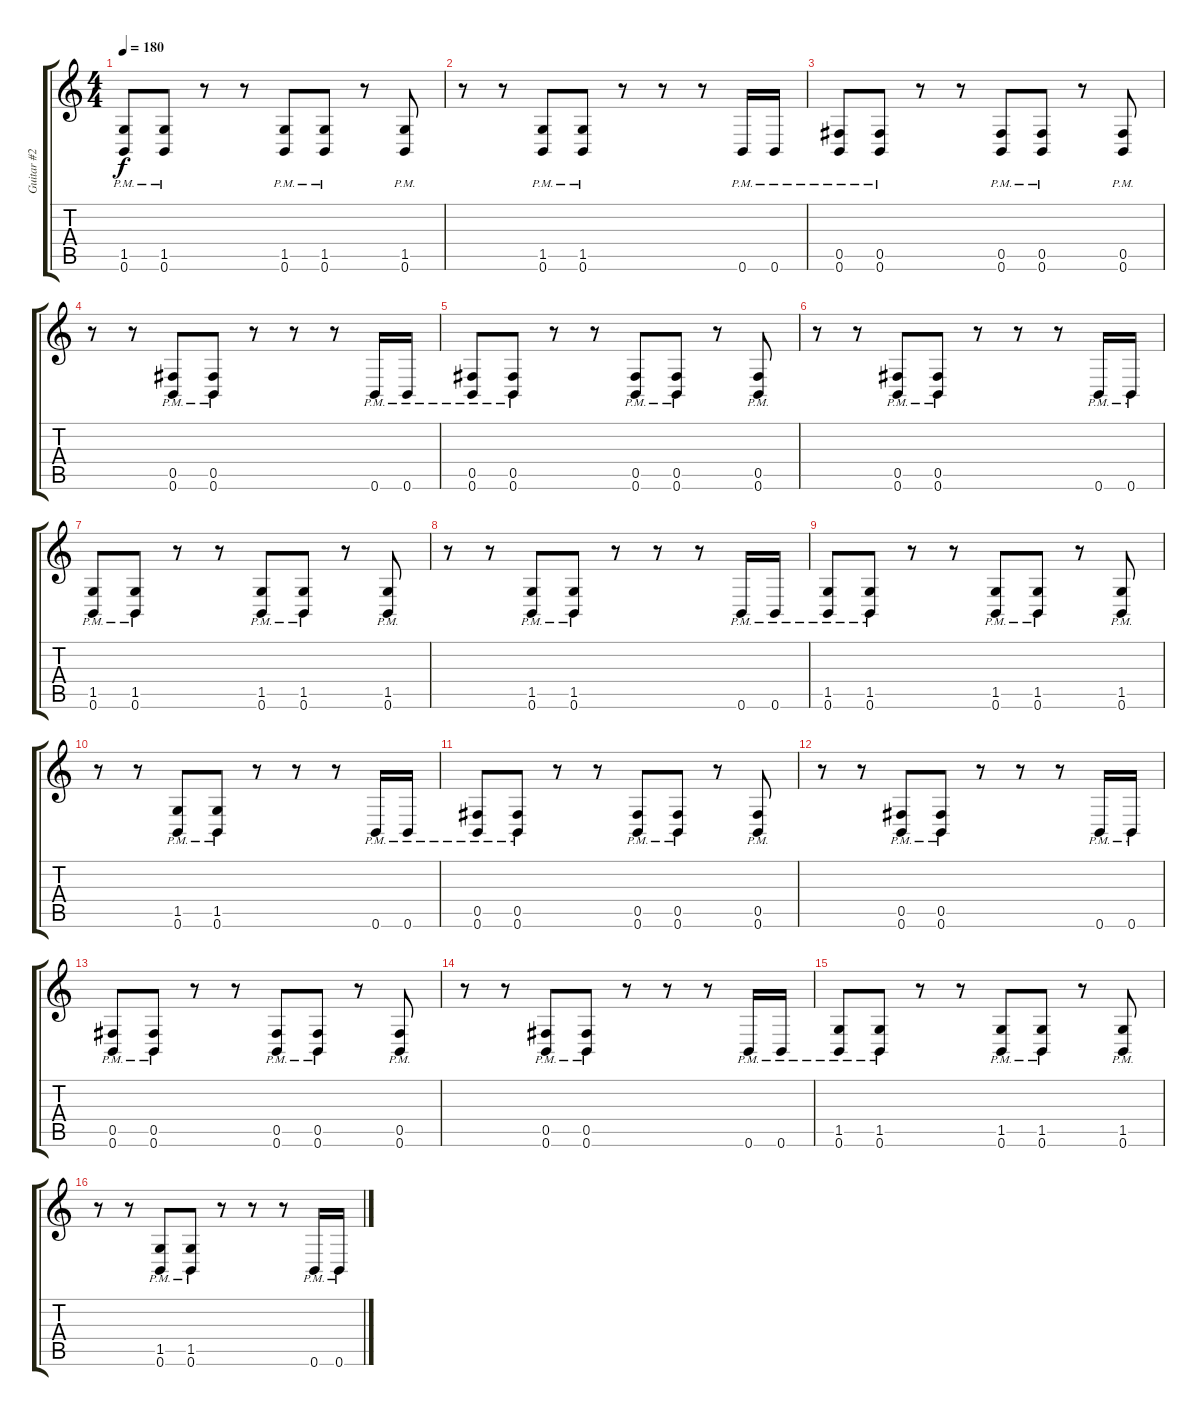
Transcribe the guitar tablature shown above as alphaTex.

\track ("Guitar #2" "Guitar #2") {instrument distortionguitar}
\staff {score tabs}
\tuning (Db4 Ab3 E3 B2 Gb2 B1) {hide}
\ts (4 4)
\tempo 180
\clef g2
\ks c
(1.5{pm} 0.6{pm}).8{dy f} (1.5{pm} 0.6{pm}).8 r.8 r.8 (1.5{pm} 0.6{pm}).8 (1.5{pm} 0.6{pm}).8 r.8 (1.5{pm} 0.6{pm}).8 |
r.8 r.8 (1.5{pm} 0.6{pm}).8 (1.5{pm} 0.6{pm}).8 r.8 r.8 r.8 0.6{pm}.16 0.6{pm}.16 |
(0.5{pm} 0.6{pm}).8 (0.5{pm} 0.6{pm}).8 r.8 r.8 (0.5{pm} 0.6{pm}).8 (0.5{pm} 0.6{pm}).8 r.8 (0.5{pm} 0.6{pm}).8 |
r.8 r.8 (0.5{pm} 0.6{pm}).8 (0.5{pm} 0.6{pm}).8 r.8 r.8 r.8 0.6{pm}.16 0.6{pm}.16 |
(0.5{pm} 0.6{pm}).8 (0.5{pm} 0.6{pm}).8 r.8 r.8 (0.5{pm} 0.6{pm}).8 (0.5{pm} 0.6{pm}).8 r.8 (0.5{pm} 0.6{pm}).8 |
r.8 r.8 (0.5{pm} 0.6{pm}).8 (0.5{pm} 0.6{pm}).8 r.8 r.8 r.8 0.6{pm}.16 0.6{pm}.16 |
(1.5{pm} 0.6{pm}).8 (1.5{pm} 0.6{pm}).8 r.8 r.8 (1.5{pm} 0.6{pm}).8 (1.5{pm} 0.6{pm}).8 r.8 (1.5{pm} 0.6{pm}).8 |
r.8 r.8 (1.5{pm} 0.6{pm}).8 (1.5{pm} 0.6{pm}).8 r.8 r.8 r.8 0.6{pm}.16 0.6{pm}.16 |
(1.5{pm} 0.6{pm}).8 (1.5{pm} 0.6{pm}).8 r.8 r.8 (1.5{pm} 0.6{pm}).8 (1.5{pm} 0.6{pm}).8 r.8 (1.5{pm} 0.6{pm}).8 |
r.8 r.8 (1.5{pm} 0.6{pm}).8 (1.5{pm} 0.6{pm}).8 r.8 r.8 r.8 0.6{pm}.16 0.6{pm}.16 |
(0.5{pm} 0.6{pm}).8 (0.5{pm} 0.6{pm}).8 r.8 r.8 (0.5{pm} 0.6{pm}).8 (0.5{pm} 0.6{pm}).8 r.8 (0.5{pm} 0.6{pm}).8 |
r.8 r.8 (0.5{pm} 0.6{pm}).8 (0.5{pm} 0.6{pm}).8 r.8 r.8 r.8 0.6{pm}.16 0.6{pm}.16 |
(0.5{pm} 0.6{pm}).8 (0.5{pm} 0.6{pm}).8 r.8 r.8 (0.5{pm} 0.6{pm}).8 (0.5{pm} 0.6{pm}).8 r.8 (0.5{pm} 0.6{pm}).8 |
r.8 r.8 (0.5{pm} 0.6{pm}).8 (0.5{pm} 0.6{pm}).8 r.8 r.8 r.8 0.6{pm}.16 0.6{pm}.16 |
(1.5{pm} 0.6{pm}).8 (1.5{pm} 0.6{pm}).8 r.8 r.8 (1.5{pm} 0.6{pm}).8 (1.5{pm} 0.6{pm}).8 r.8 (1.5{pm} 0.6{pm}).8 |
r.8 r.8 (1.5{pm} 0.6{pm}).8 (1.5{pm} 0.6{pm}).8 r.8 r.8 r.8 0.6{pm}.16 0.6{pm}.16
